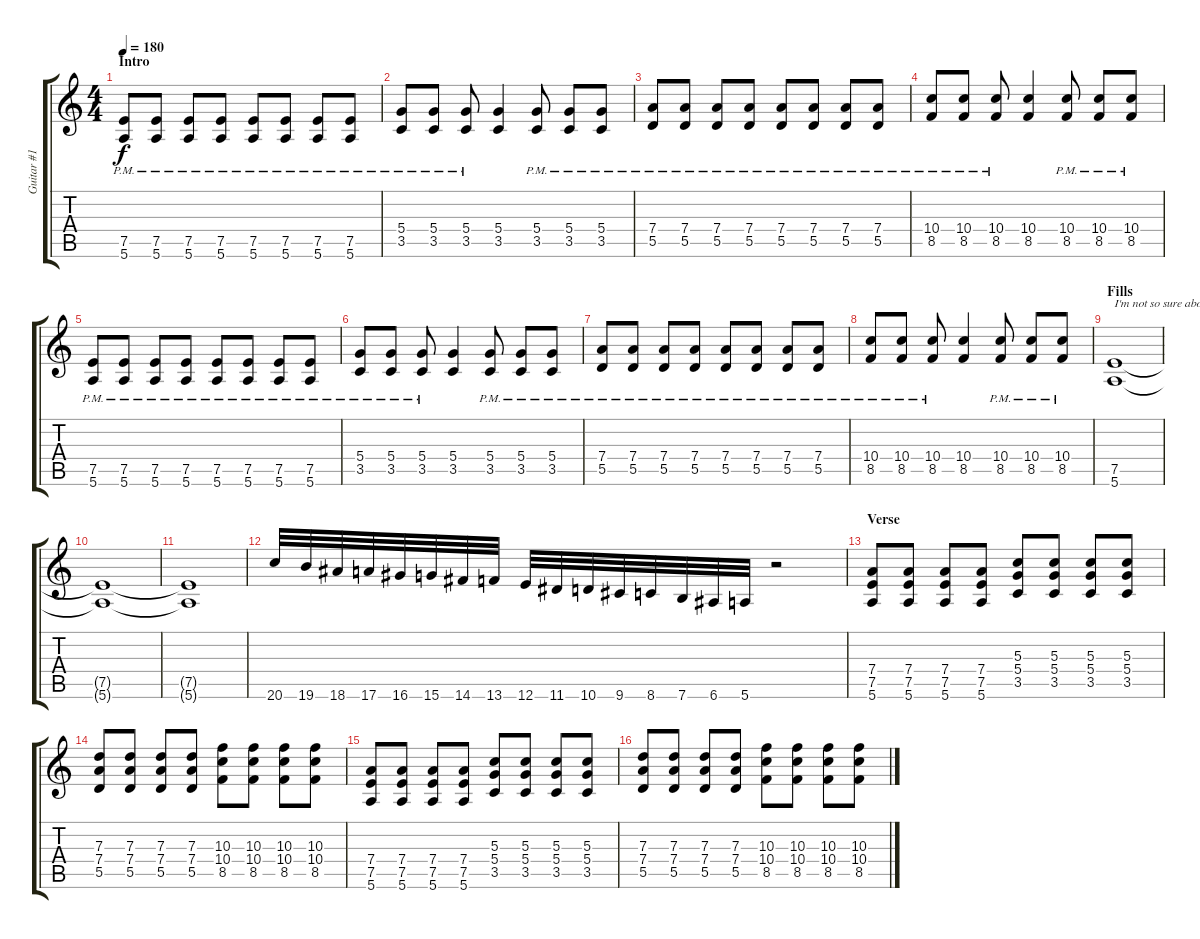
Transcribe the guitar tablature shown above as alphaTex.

\track ("Guitar #1" "Guitar #1") {instrument overdrivenguitar}
\staff {score tabs}
\tuning (E4 B3 G3 D3 A2 E2) {hide}
\ts (4 4)
\section ("" "Intro")
\tempo 180
\clef g2
\ks c
(7.5{pm} 5.6{pm}).8{dy f instrument overdrivenguitar} (7.5{pm} 5.6{pm}).8 (7.5{pm} 5.6{pm}).8 (7.5{pm} 5.6{pm}).8 (7.5{pm} 5.6{pm}).8 (7.5{pm} 5.6{pm}).8 (7.5{pm} 5.6{pm}).8 (7.5{pm} 5.6{pm}).8 |
(5.4{pm} 3.5{pm}).8 (5.4{pm} 3.5{pm}).8 (5.4{pm} 3.5{pm}).8 (5.4 3.5).4 (5.4{pm} 3.5{pm}).8 (5.4{pm} 3.5{pm}).8 (5.4{pm} 3.5{pm}).8 |
(7.4{pm} 5.5{pm}).8 (7.4{pm} 5.5{pm}).8 (7.4{pm} 5.5{pm}).8 (7.4{pm} 5.5{pm}).8 (7.4{pm} 5.5{pm}).8 (7.4{pm} 5.5{pm}).8 (7.4{pm} 5.5{pm}).8 (7.4{pm} 5.5{pm}).8 |
(10.4{pm} 8.5{pm}).8 (10.4{pm} 8.5{pm}).8 (10.4{pm} 8.5{pm}).8 (10.4 8.5).4 (10.4{pm} 8.5{pm}).8 (10.4{pm} 8.5{pm}).8 (10.4{pm} 8.5{pm}).8 |
(7.5{pm} 5.6{pm}).8 (7.5{pm} 5.6{pm}).8 (7.5{pm} 5.6{pm}).8 (7.5{pm} 5.6{pm}).8 (7.5{pm} 5.6{pm}).8 (7.5{pm} 5.6{pm}).8 (7.5{pm} 5.6{pm}).8 (7.5{pm} 5.6{pm}).8 |
(5.4{pm} 3.5{pm}).8 (5.4{pm} 3.5{pm}).8 (5.4{pm} 3.5{pm}).8 (5.4 3.5).4 (5.4{pm} 3.5{pm}).8 (5.4{pm} 3.5{pm}).8 (5.4{pm} 3.5{pm}).8 |
(7.4{pm} 5.5{pm}).8 (7.4{pm} 5.5{pm}).8 (7.4{pm} 5.5{pm}).8 (7.4{pm} 5.5{pm}).8 (7.4{pm} 5.5{pm}).8 (7.4{pm} 5.5{pm}).8 (7.4{pm} 5.5{pm}).8 (7.4{pm} 5.5{pm}).8 |
(10.4{pm} 8.5{pm}).8 (10.4{pm} 8.5{pm}).8 (10.4{pm} 8.5{pm}).8 (10.4 8.5).4 (10.4{pm} 8.5{pm}).8 (10.4{pm} 8.5{pm}).8 (10.4{pm} 8.5{pm}).8 |
\section ("" "Fills")
(7.5 5.6).1{txt "I'm not so sure about this part, sounds strange..."} |
(7.5{t} 5.6{t}).1 |
(7.5{t} 5.6{t}).1 |
20.6.32 19.6.32 18.6.32 17.6.32 16.6.32 15.6.32 14.6.32 13.6.32 12.6.32 11.6.32 10.6.32 9.6.32 8.6.32 7.6.32 6.6.32 5.6.32 r.2 |
\section ("" "Verse")
(7.4 7.5 5.6).8 (7.4 7.5 5.6).8 (7.4 7.5 5.6).8 (7.4 7.5 5.6).8 (5.3 5.4 3.5).8 (5.3 5.4 3.5).8 (5.3 5.4 3.5).8 (5.3 5.4 3.5).8 |
(7.3 7.4 5.5).8 (7.3 7.4 5.5).8 (7.3 7.4 5.5).8 (7.3 7.4 5.5).8 (10.3 10.4 8.5).8 (10.3 10.4 8.5).8 (10.3 10.4 8.5).8 (10.3 10.4 8.5).8 |
(7.4 7.5 5.6).8 (7.4 7.5 5.6).8 (7.4 7.5 5.6).8 (7.4 7.5 5.6).8 (5.3 5.4 3.5).8 (5.3 5.4 3.5).8 (5.3 5.4 3.5).8 (5.3 5.4 3.5).8 |
(7.3 7.4 5.5).8 (7.3 7.4 5.5).8 (7.3 7.4 5.5).8 (7.3 7.4 5.5).8 (10.3 10.4 8.5).8 (10.3 10.4 8.5).8 (10.3 10.4 8.5).8 (10.3 10.4 8.5).8
